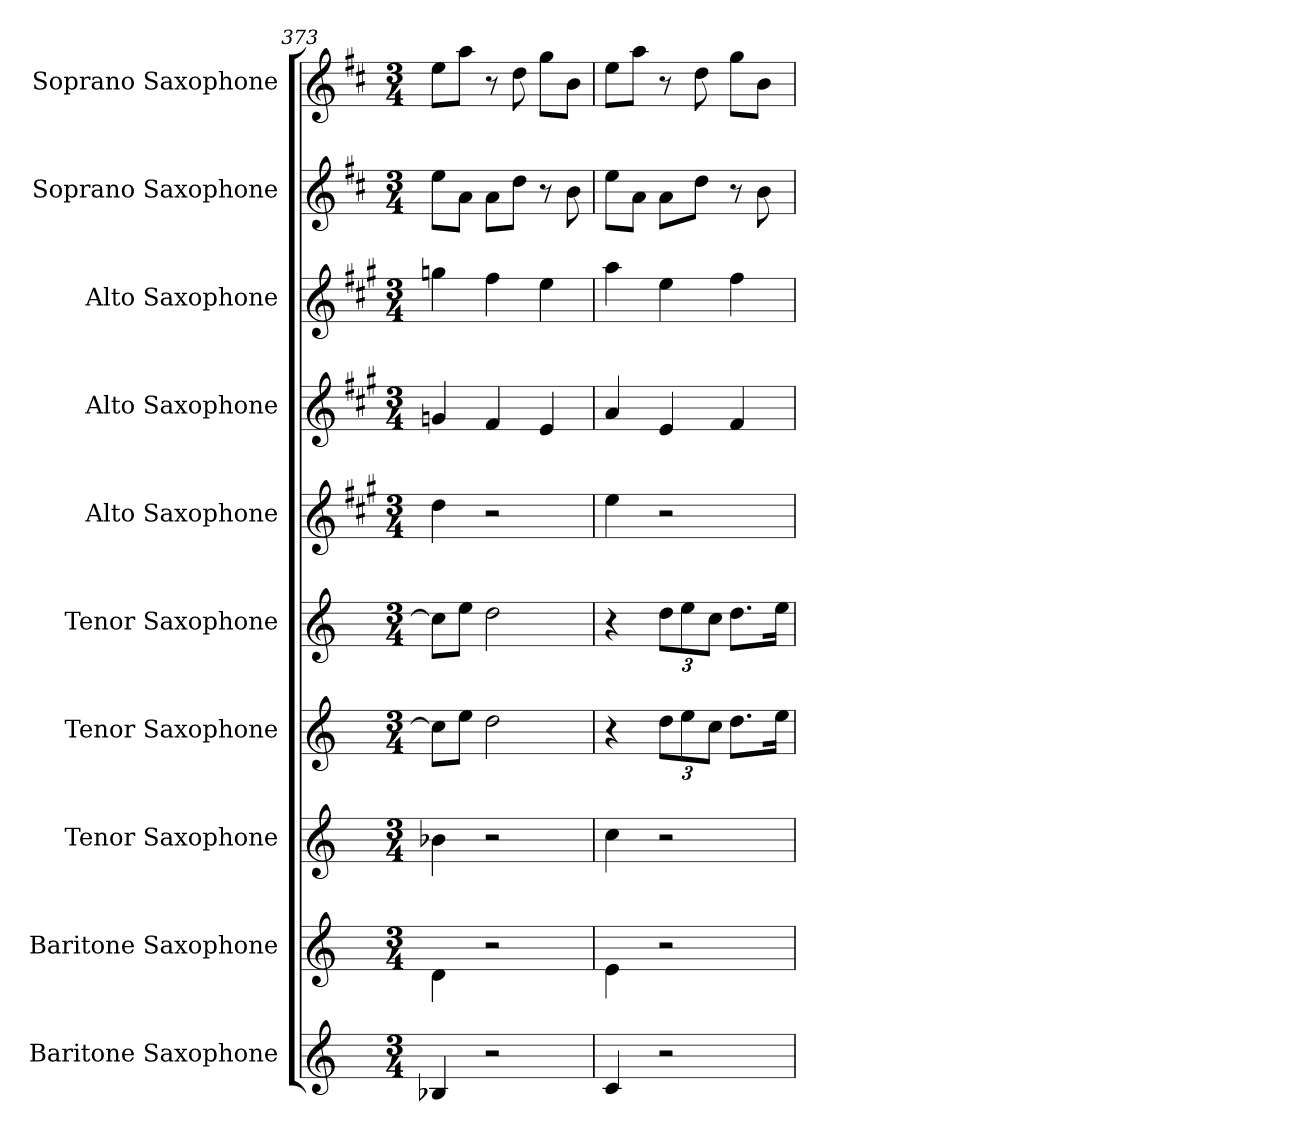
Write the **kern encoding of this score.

**kern	**kern	**kern	**kern	**kern	**kern	**kern	**kern	**kern	**kern
*part10	*part9	*part8	*part7	*part6	*part5	*part4	*part3	*part2	*part1
*staff10	*staff9	*staff8	*staff7	*staff6	*staff5	*staff4	*staff3	*staff2	*staff1
*I"Baritone Saxophone	*I"Baritone Saxophone	*I"Tenor Saxophone	*I"Tenor Saxophone	*I"Tenor Saxophone	*I"Alto Saxophone	*I"Alto Saxophone	*I"Alto Saxophone	*I"Soprano Saxophone	*I"Soprano Saxophone
*I'Bar. Sax.	*I'Bar. Sax.	*I'T. Sax.	*I'T. Sax.	*I'T. Sax.	*I'A. Sax.	*I'A. Sax.	*I'A. Sax.	*I'S. Sax.	*I'S. Sax.
*clefG2	*clefG2	*clefG2	*clefG2	*clefG2	*clefG2	*clefG2	*clefG2	*clefG2	*clefG2
*ITrd12c21	*ITrd12c21	*ITrd8c14	*ITrd8c14	*ITrd8c14	*ITrd5c9	*ITrd5c9	*ITrd5c9	*ITrd1c2	*ITrd1c2
*k[]	*k[]	*k[]	*k[]	*k[]	*k[]	*k[]	*k[]	*k[]	*k[]
*M3/4	*M3/4	*M3/4	*M3/4	*M3/4	*M3/4	*M3/4	*M3/4	*M3/4	*M3/4
=373	=373	=373	=373	=373	=373	=373	=373	=373	=373
4BB-X/	4D\	4B-X\	8c\L]	8c\L]	4f\	4B-X/	4b-X\	8dd\L	8dd\L
.	.	.	8e\J	8e\J	.	.	.	8g\J	8gg\J
2r	2r	2r	2d\	2d\	2r	4A/	4a\	8g\L	8r
.	.	.	.	.	.	.	.	8cc\J	8cc\
.	.	.	.	.	.	4G/	4g\	8r	8ff\L
.	.	.	.	.	.	.	.	8a\	8a\J
=374	=374	=374	=374	=374	=374	=374	=374	=374	=374
4C/	4E\	4c\	4r	4r	4g\	4c/	4cc\	8dd\L	8dd\L
.	.	.	.	.	.	.	.	8g\J	8gg\J
*	*	*	*Xbrackettup	*Xbrackettup	*	*	*	*	*
2r	2r	2r	12d\L	12d\L	2r	4G/	4g\	8g\L	8r
.	.	.	12e\	12e\	.	.	.	.	.
.	.	.	.	.	.	.	.	8cc\J	8cc\
.	.	.	12c\J	12c\J	.	.	.	.	.
.	.	.	8.d\L	8.d\L	.	4A/	4a\	8r	8ff\L
.	.	.	.	.	.	.	.	8a\	8a\J
.	.	.	16e\Jk	16e\Jk	.	.	.	.	.
=	=	=	=	=	=	=	=	=	=
*-	*-	*-	*-	*-	*-	*-	*-	*-	*-
